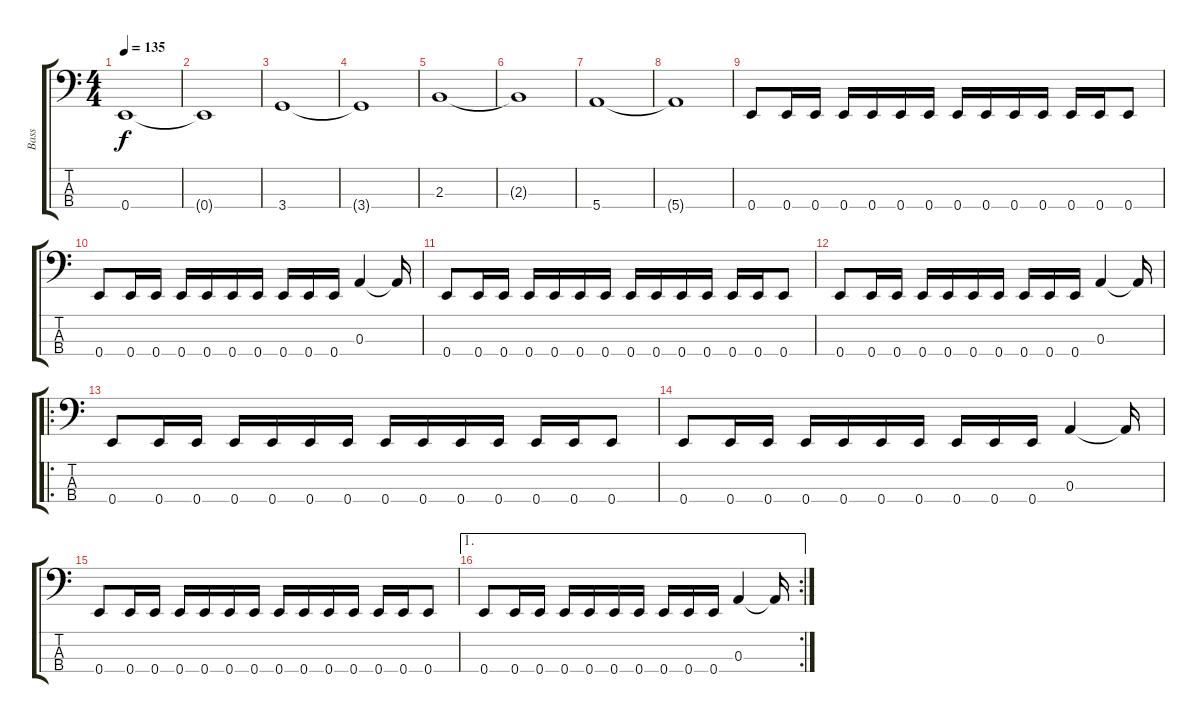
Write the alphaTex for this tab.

\track ("Bass" "Bass") {instrument electricbasspick}
\staff {score tabs}
\tuning (G2 D2 A1 E1) {hide}
\ts (4 4)
\tempo 135
\clef f4
\ks c
0.4.1{dy f} |
0.4{t}.1 |
3.4.1 |
3.4{t}.1 |
2.3.1 |
2.3{t}.1 |
5.4.1 |
5.4{t}.1 |
0.4.8 0.4.16 0.4.16 0.4.16 0.4.16 0.4.16 0.4.16 0.4.16 0.4.16 0.4.16 0.4.16 0.4.16 0.4.16 0.4.8 |
0.4.8 0.4.16 0.4.16 0.4.16 0.4.16 0.4.16 0.4.16 0.4.16 0.4.16 0.4.16 0.3.4 0.3{t}.16 |
0.4.8 0.4.16 0.4.16 0.4.16 0.4.16 0.4.16 0.4.16 0.4.16 0.4.16 0.4.16 0.4.16 0.4.16 0.4.16 0.4.8 |
0.4.8 0.4.16 0.4.16 0.4.16 0.4.16 0.4.16 0.4.16 0.4.16 0.4.16 0.4.16 0.3.4 0.3{t}.16 |
\ro
0.4.8 0.4.16 0.4.16 0.4.16 0.4.16 0.4.16 0.4.16 0.4.16 0.4.16 0.4.16 0.4.16 0.4.16 0.4.16 0.4.8 |
0.4.8 0.4.16 0.4.16 0.4.16 0.4.16 0.4.16 0.4.16 0.4.16 0.4.16 0.4.16 0.3.4 0.3{t}.16 |
0.4.8 0.4.16 0.4.16 0.4.16 0.4.16 0.4.16 0.4.16 0.4.16 0.4.16 0.4.16 0.4.16 0.4.16 0.4.16 0.4.8 |
\ae 1
\rc 2
0.4.8 0.4.16 0.4.16 0.4.16 0.4.16 0.4.16 0.4.16 0.4.16 0.4.16 0.4.16 0.3.4 0.3{t}.16
